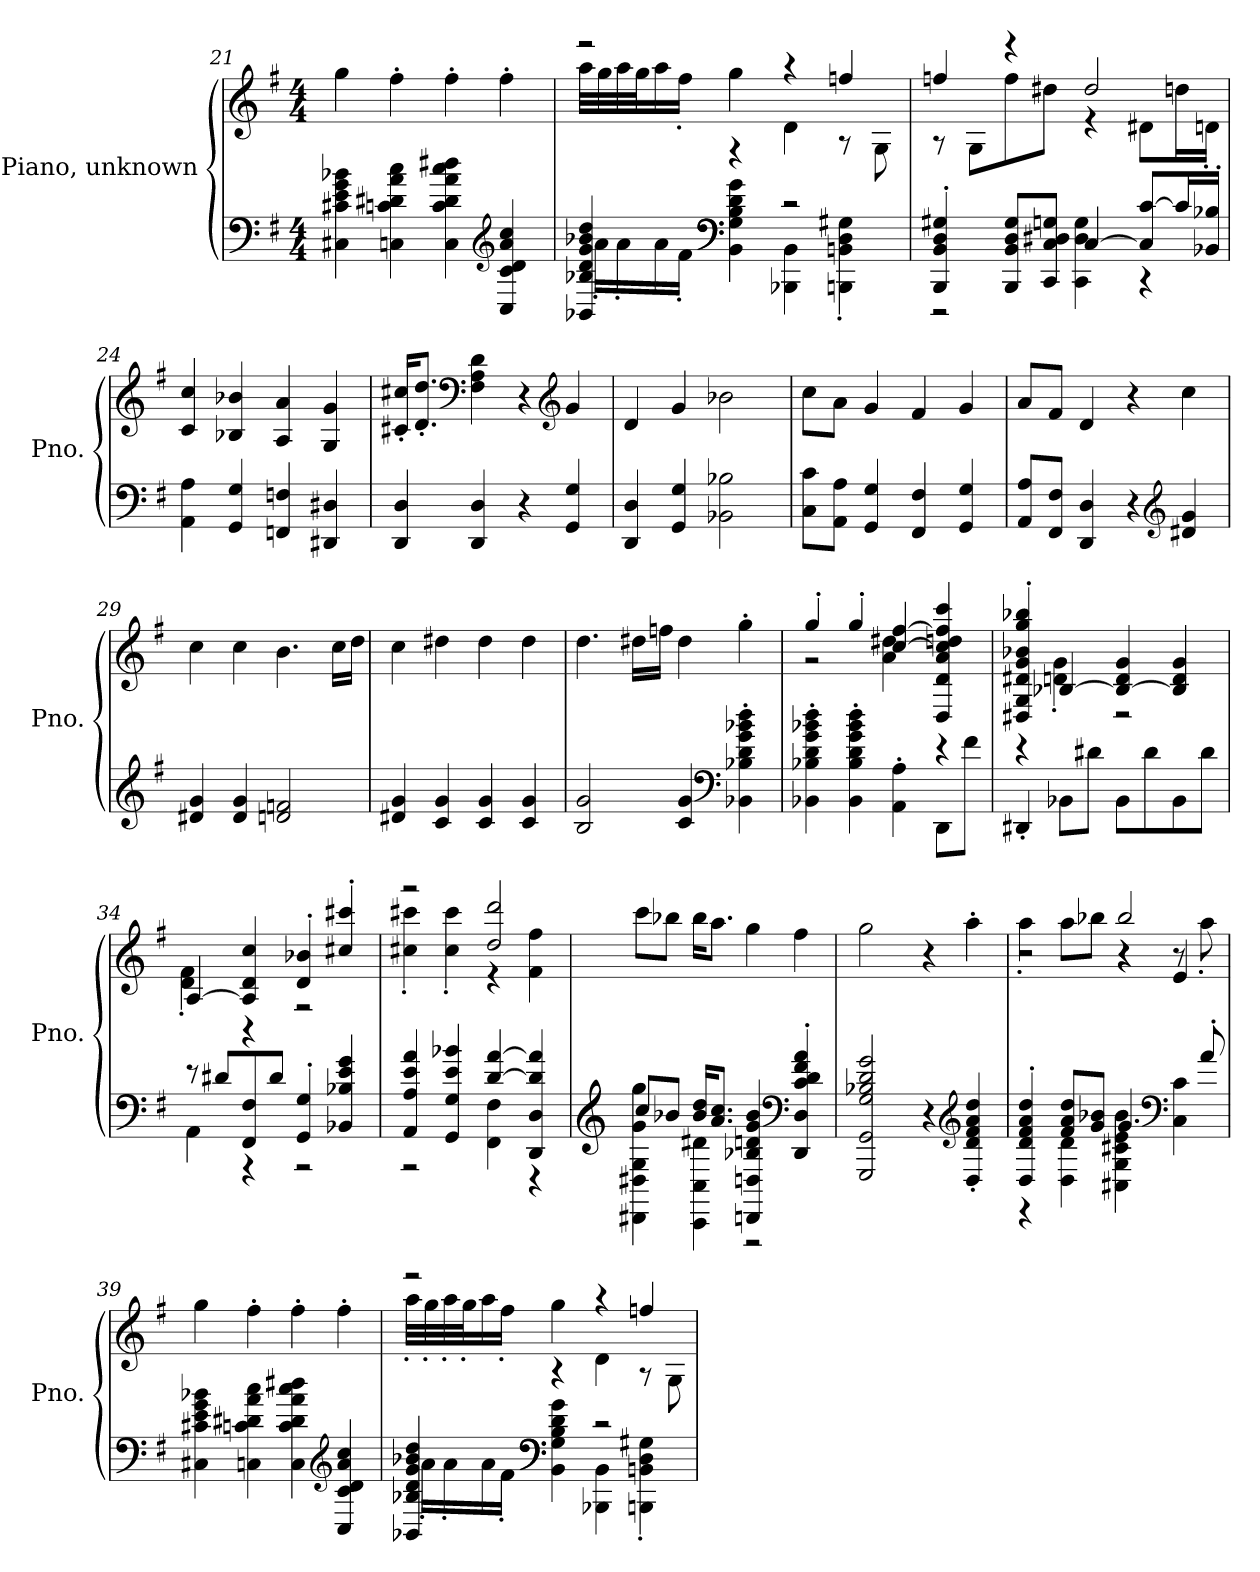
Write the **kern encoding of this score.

**kern	**kern
*part1	*part1
*staff2	*staff1
*I"Piano, unknown	*
*I'Pno.	*
!!LO:LB:g=z
*clefF4	*clefG2
*k[f#]	*k[f#]
*M4/4	*M4/4
=21	=21
4C#X\ 4c#X\ 4e\ 4g\ 4b-X\	4gg\
4Cn\ 4cn\ 4d#X\ 4a\ 4cc\	4ff#'\
4C\ 4c\ 4d#\ 4a\ 4cc\ 4dd#X\	4ff#'\
*clefG2	*
4C/ 4c/ 4d#/ 4a/ 4cc/	4ff#'\
=22	=22
*^	*^
4BB-X/ 4B-X/ 4d/ 4g/ 4b-X/ 4dd/	16a'\LL	2r	32aa\LLL
.	.	.	32gg\
.	16a'\	.	32aa\
.	.	.	32gg\J
.	16a\	.	16aa\
.	16f#'\JJ	.	16ff#'\JJ
*clefF4	*	*	*
4r	4BB-\ 4G\ 4B-\ 4d\ 4g\	.	4gg\
2r	4BBB-X\ 4BB-\	4r	4d\
.	4BBBn\' 4BBn\' 4D\' 4G#X\'	4ffn/	8r
.	.	.	8G\
=23	=23	=23	=23
4BBB/' 4BB/' 4D/' 4G#X/'	2r	4ffn/	8r
.	.	.	8G\L
8BBB/ 8BB/ 8D/ 8G#/L	.	4r	8ff\
8CC/ 8C/ 8D#X/ 8Gn/J	.	.	8dd#X\J
[4C/	4CC\ 4D#\ 4G\	2dd#/	4r
8C/] [8c/L	4r	.	8d#X\L
16c/L]	.	.	16ddn\L
16BB-X/' 16B-X/'JJ	.	.	16dn'\JJ
*v	*v	*	*
*	*v	*v
!!LO:LB:g=z
=24	=24
4AA\ 4A\	4c/ 4cc/
4GG/ 4G/	4B-X/ 4b-X/
4FFn/ 4Fn/	4A/ 4a/
4DD#X/ 4D#X/	4G/ 4g/
=25	=25
4DD/ 4D/	16c#X/' 16cc#X/'KL
.	8.d/' 8.dd/'J
*	*clefF4
4DD/ 4D/	4F#\ 4A\ 4d\
4r	4r
*	*clefG2
4GG/ 4G/	4g/
=26	=26
4DD/ 4D/	4d/
4GG/ 4G/	4g/
2BB-X\ 2B-X\	2b-X\
=27	=27
8C\ 8c\L	8cc\L
8AA\ 8A\J	8a\J
4GG/ 4G/	4g/
4FF#/ 4F#/	4f#/
4GG/ 4G/	4g/
=28	=28
8AA/ 8A/L	8a/L
8FF#/ 8F#/J	8f#/J
4DD/ 4D/	4d/
4r	4r
*clefG2	*
4d#X/ 4g/	4cc\
=29	=29
4d#X/ 4g/	4cc\
4d#/ 4g/	4cc\
2dn/ 2fn/	4.b\
.	16cc\LL
.	16dd\JJ
!!LO:PB:g=z
=30	=30
4d#X/ 4g/	4cc\
4c/ 4g/	4dd#X\
4c/ 4g/	4dd#\
4c/ 4g/	4dd#\
=31	=31
2B/ 2g/	4.dd\
.	16dd#X\LL
.	16ffn\JJ
4c/ 4g/	4dd#\
*clefF4	*
4BB-X\' 4B-X\' 4d\' 4g\' 4b-X\' 4dd\'	4gg'\
=32	=32
*	*^
4BB-X\' 4B-X\' 4d\' 4g\' 4b-X\' 4dd\'	4gg'/	2r
4BB-\' 4B-\' 4d\' 4g\' 4b-\' 4dd\'	4gg'/	.
4AA\' 4A\'	[4cc/ [4ff#/	4a\ 4dd#X\
8DD\L	4D/ 4d/ 4a/ 4cc/] 4ddn/ 4ff#/] 4ccc/	4r
8f#\J	.	.
=33	=33	=33
4DD#X'/	4D#X/' 4G/' 4d#X/' 4g/' 4b-X/' 4gg/' 4bb-X/'	4r
8BB-X\L	[4B-X/	4dn\' 4g\'
8d#X\J	.	.
8BB-\L	4B-/_ 4d/ 4g/	2r
8d#\	.	.
8BB-\	4B-/] 4d/ 4g/	.
8d#\J	.	.
!!LO:LB:g=z	!!
=34	=34	=34
*^	*	*
8r	4AA\	[4A/	4d\' 4f#\'
8d#X/L	.	.	.
8FF#/ 8F#/	4r	4A/] 4d/ 4cc/	4r
8d#/J	.	.	.
4GG/' 4G/'	2r	4d/' 4b-X/'	2r
4BB-X/ 4B-X/ 4e/ 4g/	.	4cc#X/' 4ccc#X/'	.
=35	=35	=35	=35
4AA/ 4A/ 4e/ 4a/	2r	2r	4cc#X\' 4ccc#X\'
4GG/ 4G/ 4e/ 4b-X/	.	.	4cc#\' 4ccc#\'
[4d/ [4a/	4FF#\ 4F#\	2dd/ 2ddd/	4r
4DD/ 4D/ 4d/] 4a/]	4r	.	4f#\ 4ff#\
*	*	*v	*v
=36	=36	=36
*clefG2	*	*
8cc/L	4DD#X\ 4D#X\ 4G\ 4g\ 4gg\	8ccc\L
8b-X/J	.	8bb-X\J
16b-/ 16dd/KL	4CC\ 4C\ 4d#X\	16bb-\KL
8.a/ 8.cc/J	.	8.aa\J
4DDn/ 4Dn/ 4B-X/ 4dn/ 4g/ 4b-/	2r	4gg\
*clefF4	*	*
4DD/' 4D/' 4c/' 4d/' 4f#/' 4a/'	.	4ff#\
*v	*v	*
=37	=37
2GGG/ 2GG/ 2G/ 2B-X/ 2d/ 2g/	2gg\
4r	4r
*clefG2	*
4D/' 4d/' 4f#/' 4a/' 4dd/'	4aa'\
!!LO:LB:g=z
=38	=38
*^	*^
*	*	*	*^
4D/' 4d/' 4f#/' 4a/' 4dd/'	4r	2r	4aa'\	2r
8f#/ 8a/ 8dd/L	4D\ 4d\	.	8aa\L	.
8g/ 8b-X/J	.	.	8bb-X\J	.
4.g/	4C#X\ 4G\ 4c#X\ 4e\ 4b-\	2bb-/	4r	4r
*clefF4	*	*	*	*
.	4C#\ 4c#\	.	8r	4e/
8a'/	.	.	8aa'\	.
*v	*v	*	*	*
*	*v	*v	*v
=39	=39
4C#X\ 4c#X\ 4e\ 4g\ 4b-X\	4gg\
4Cn\ 4cn\ 4d#X\ 4a\ 4cc\	4ff#'\
4C\ 4c\ 4d#\ 4a\ 4cc\ 4dd#X\	4ff#'\
*clefG2	*
4C/ 4c/ 4d#/ 4a/ 4cc/	4ff#'\
=40	=40
*^	*^
4BB-X/ 4B-X/ 4d/ 4g/ 4b-X/ 4dd/	16a'\LL	2r	32aa'\LLL
.	.	.	32gg'\
.	16a'\	.	32aa'\
.	.	.	32gg'\J
.	16a\	.	16aa\
.	16f#'\JJ	.	16ff#'\JJ
*clefF4	*	*	*
4r	4BB-\ 4G\ 4B-\ 4d\ 4g\	.	4gg\
2r	4BBB-X\ 4BB-\	4r	4d\
.	4BBBn\' 4BBn\' 4D\' 4G#X\'	4ffn/	8r
.	.	.	8G\
*v	*v	*	*
*	*v	*v
=	=
*-	*-
